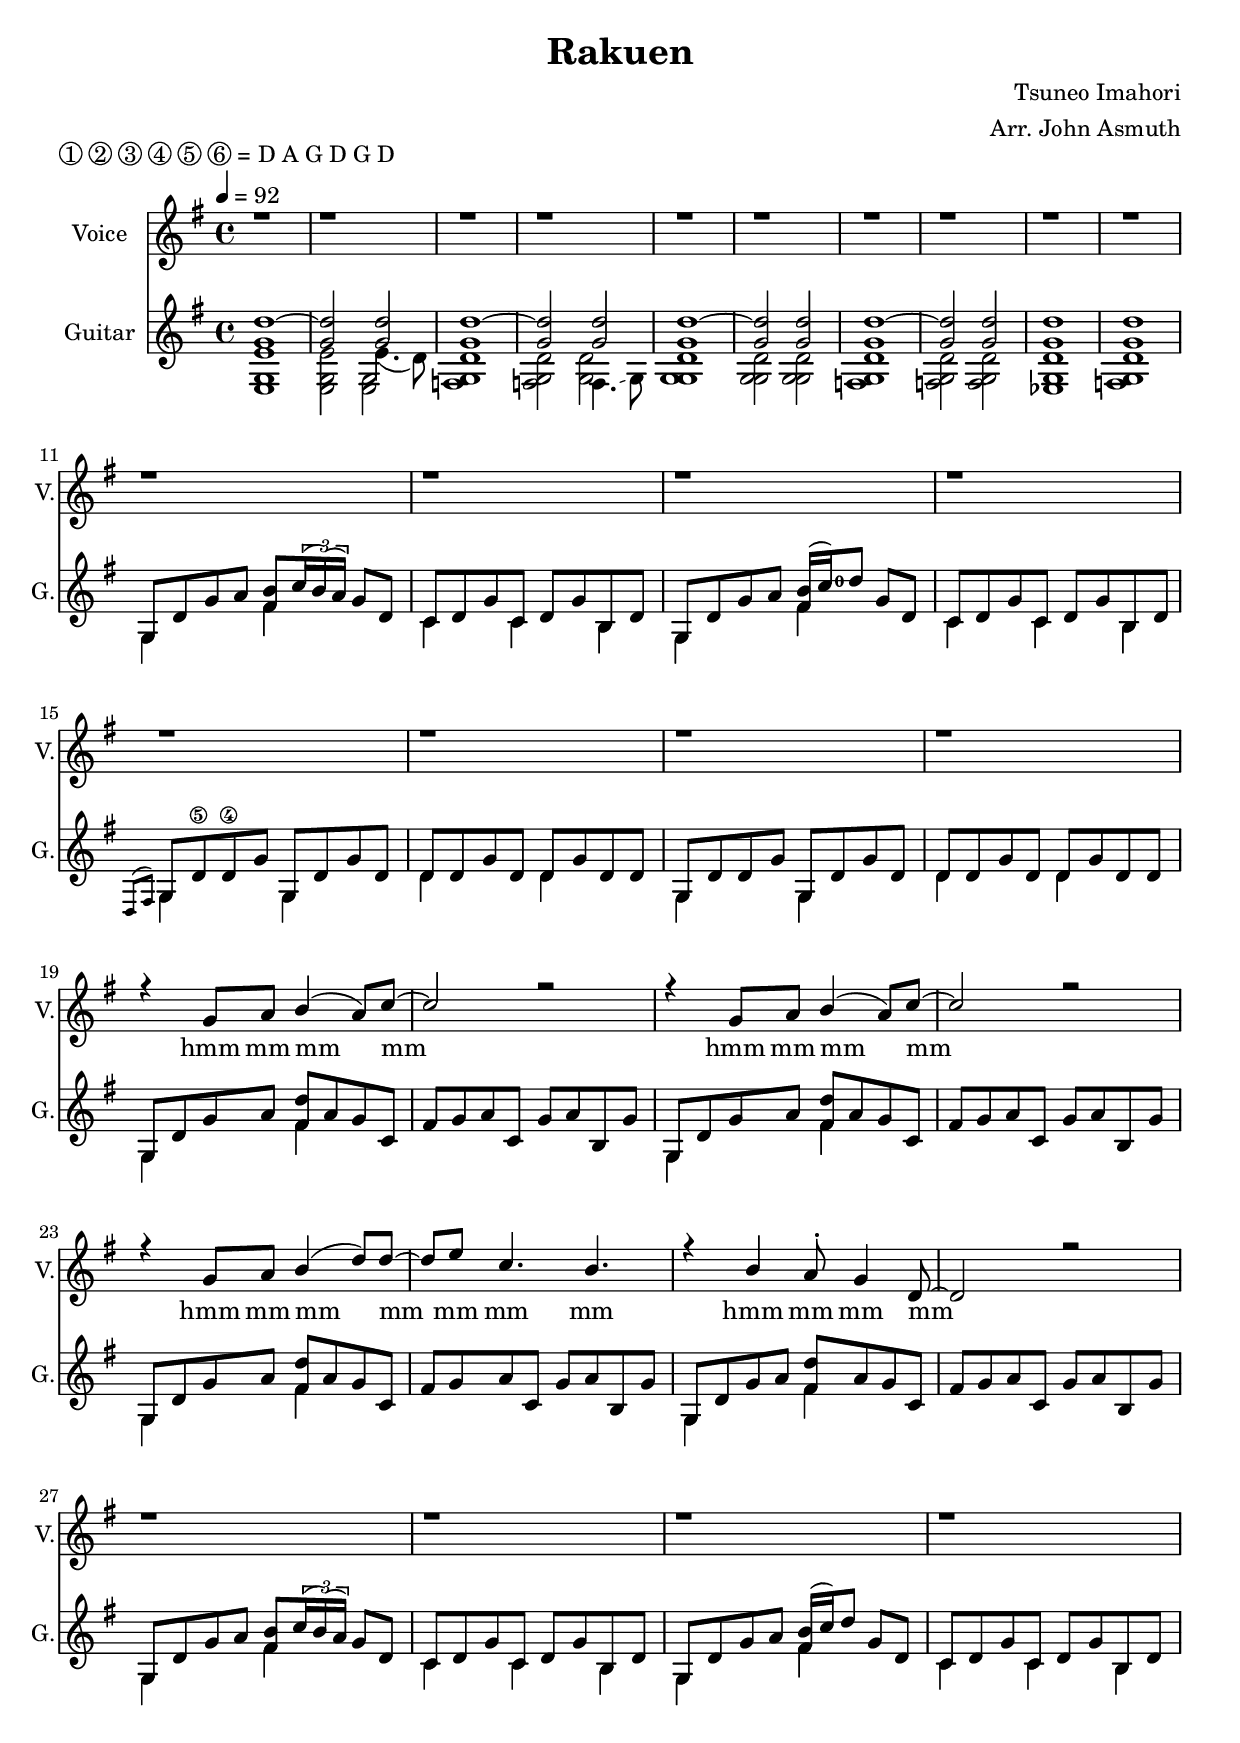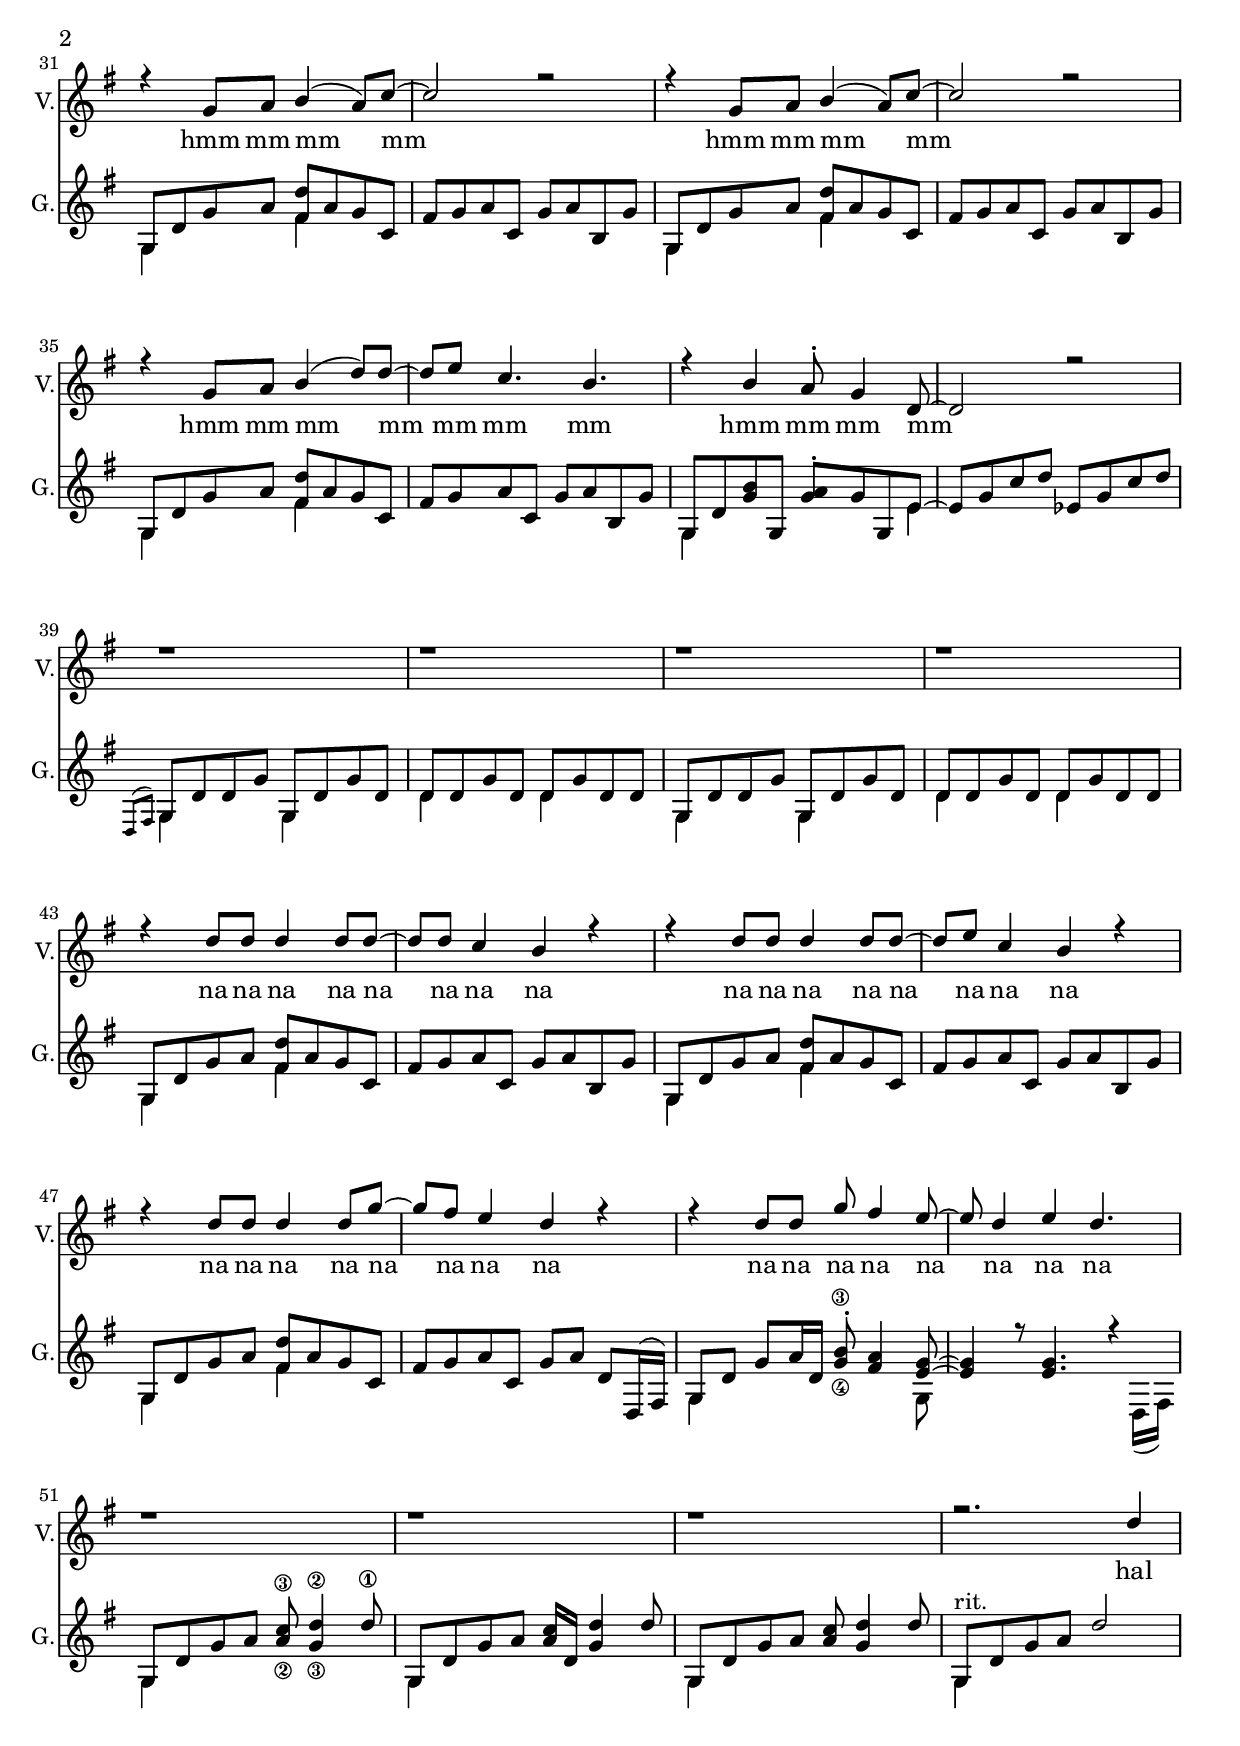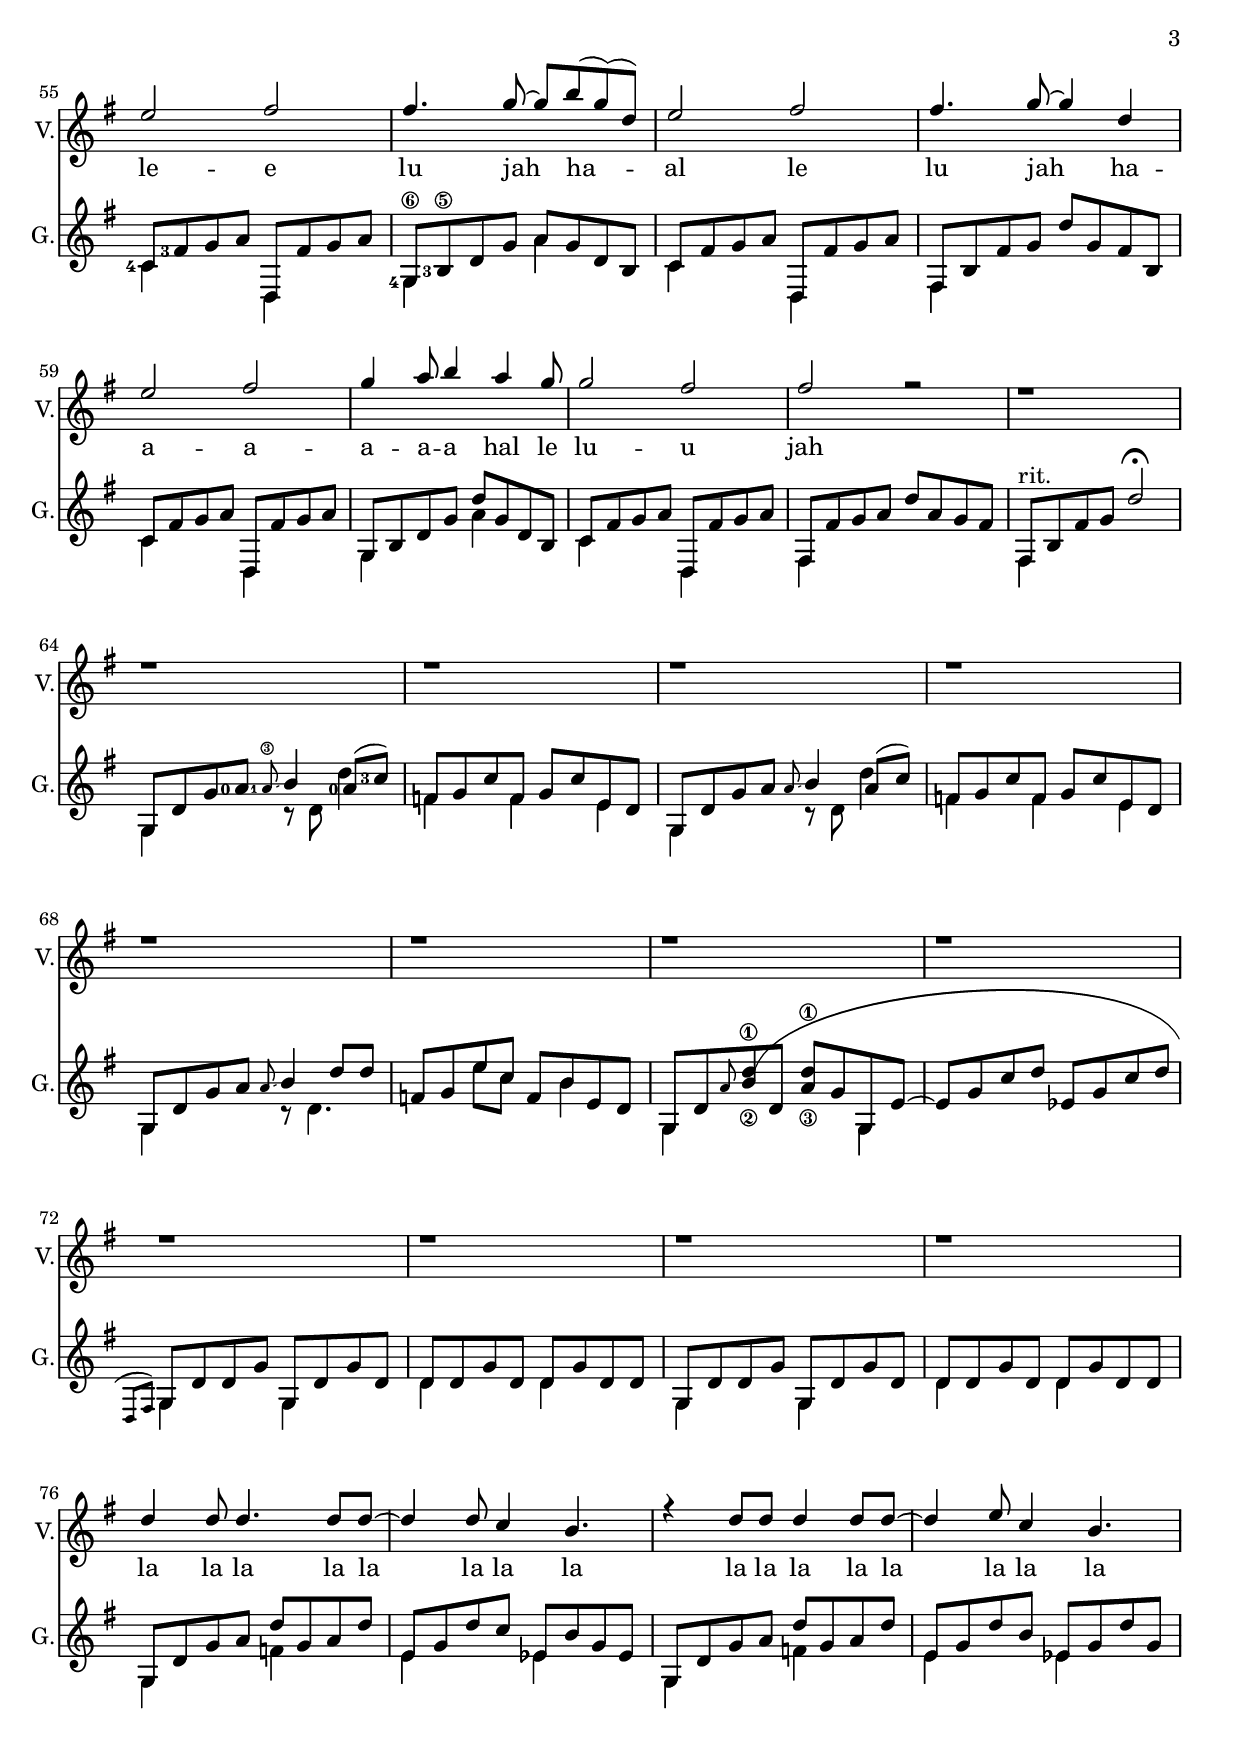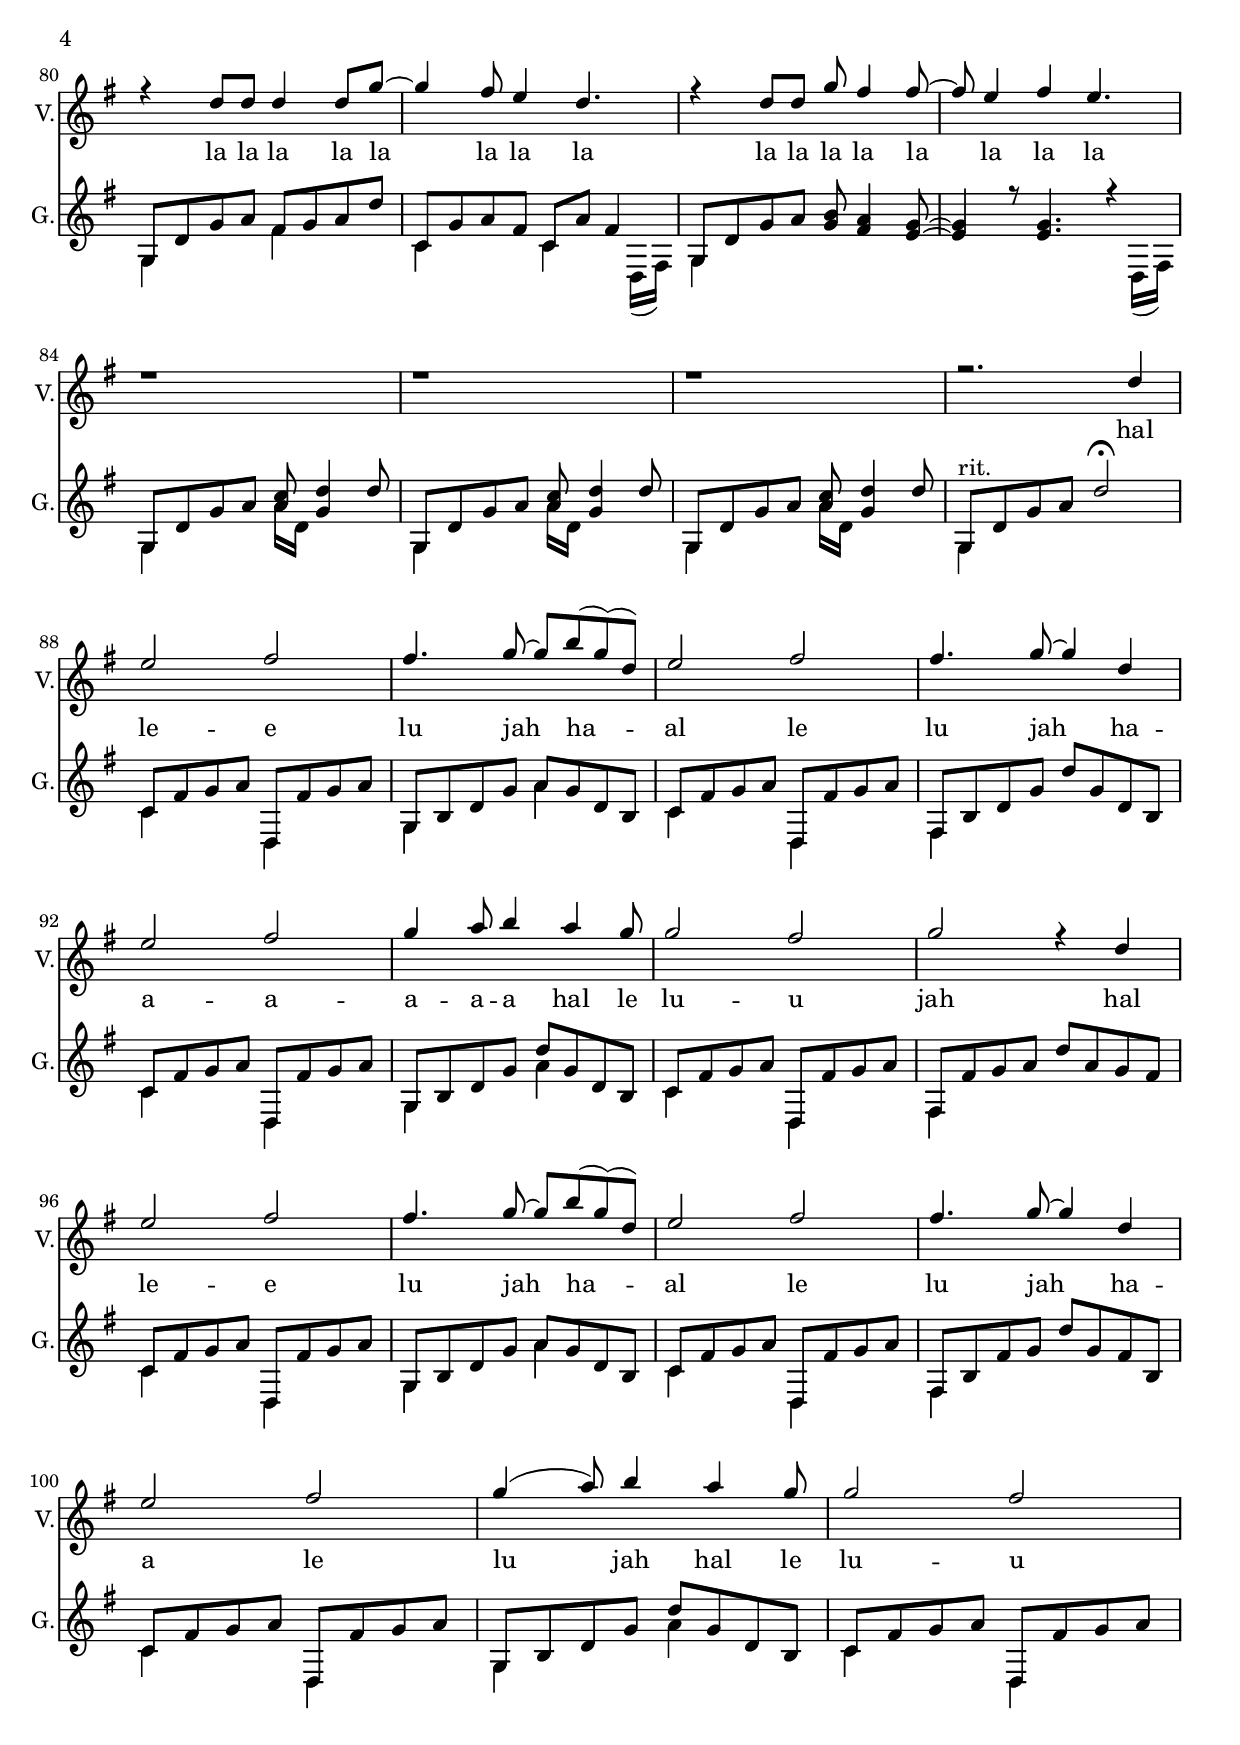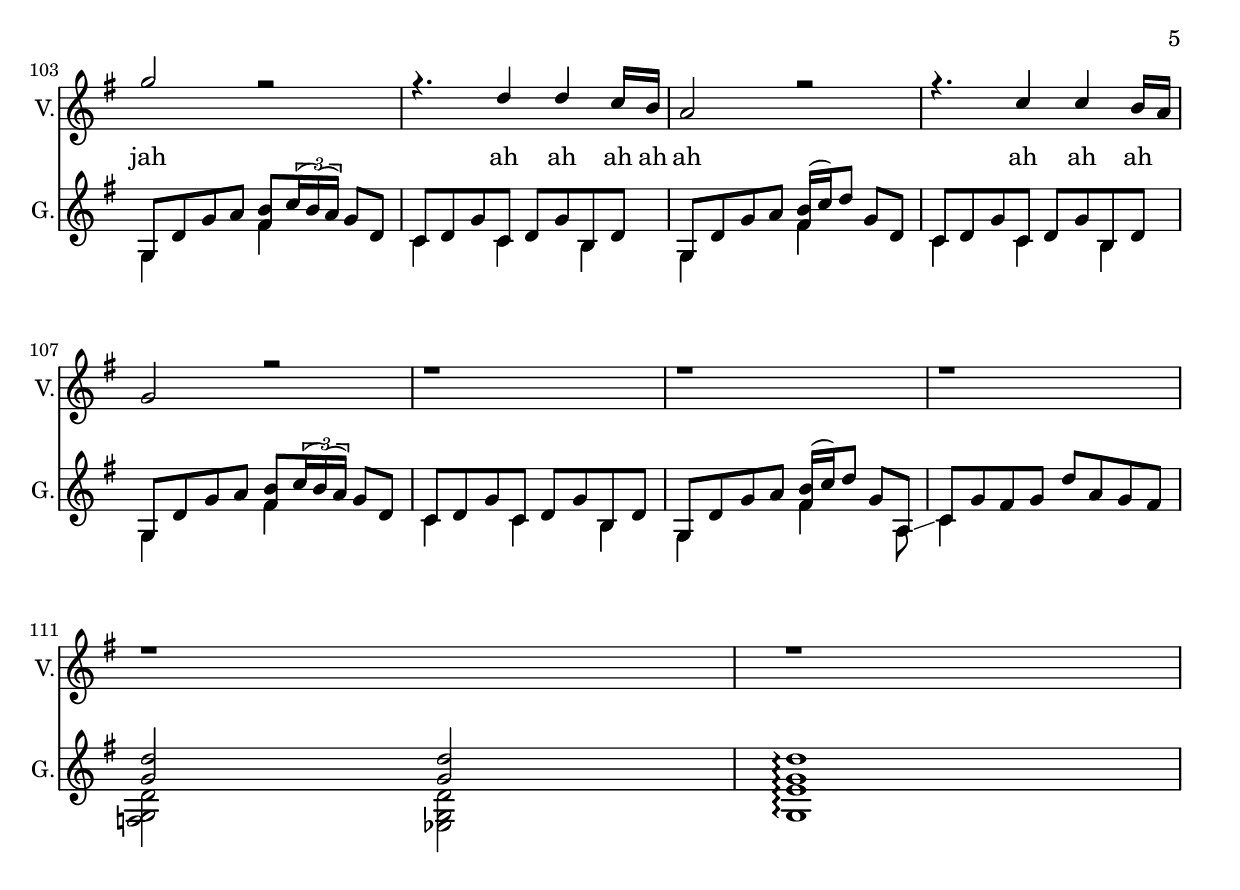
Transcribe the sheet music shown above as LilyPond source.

\version "2.18.2"
\header {
  title = "Rakuen"
  composer = "Tsuneo Imahori"
  arranger = "Arr. John Asmuth"
  piece = \markup { \line { \circle 1 \circle 2 \circle 3 \circle 4 \circle 5 \circle 6 "= D A G D G D" } }
  
}

\include "bbarred.ly"
#(define RH rightHandFinger)

\score {
<<

\new Staff \with {
  instrumentName = #"Voice"
  shortInstrumentName = #"V."

} {
  \tempo 4 = 92
  \key g \major
  \new Voice = "song" { \voiceOne
    r1 | r1 | r1 | r1 | r1 |
    r1 | r1 | r1 | r1 | r1 |
    
    r1 | r1 | r1 | r1 |
    r1 | r1 | r1 | r1 |
    
    r4 g'8 a' b'4 (a'8) c''8~ | c''2 r |
    r4 g'8 a' b'4 (a'8) c''8~ | c''2 r |
    r4 g'8 a' b'4 (d''8) d''8~ d''8 e''8 c''4. b' |
    r4 b'4 a'8\staccato g'4 d'8~ d'2 r2  |
    
    r1 | r1 | r1 | r1 |
    
    r4 g'8 a' b'4 (a'8) c''8~ | c''2 r |
    r4 g'8 a' b'4 (a'8) c''8~ | c''2 r |
    r4 g'8 a' b'4 (d''8) d''8~ d''8 e''8 c''4. b' |
    r4 b'4 a'8\staccato g'4 d'8~ d'2 r2  |
    
    r1 | r1 | r1 | r1 |
    
    r4 d''8 d'' d''4 d''8 d''8~ d''8 d'' c''4 b' r |
    r4 d''8 d'' d''4 d''8 d''8~ d''8 e'' c''4 b' r |
    r4 d''8 d'' d''4 d''8 g''8~ g''8 fis'' e''4 d'' r |
    r4 d''8 d'' g''8 fis''4 e''8~ e''8 d''4 e'' d''4. |
    
    r1 | r1 | r1 | r2. d''4 |
    e''2 fis'' | fis''4. g''8~ g'' b'' (g'') (d'') |
    e''2 fis'' | fis''4. g''8~ g''4 d'' |
    e''2 fis'' | g''4 a''8 b''4 a''4 g''8 |
    g''2 fis'' | fis'' r |
    r1 |
    
    r1 | r1 | r1| r1 |
    r1 | r1 | r1| r1 |
    r1 | r1 | r1| r1 |
    
    d''4 d''8 d''4. d''8 d''~ | d''4 d''8 c''4 b'4. |
    r4 d''8 d'' d''4 d''8 d''8~ | d''4 e''8 c''4 b'4. |
    r4 d''8 d'' d''4 d''8 g''8~ | g''4 fis''8 e''4 d''4. |
    r4 d''8 d'' g'' fis''4 fis''8~ | fis''8 e''4 fis'' e''4. |
    
    r1 | r1 | r1 | r2. d''4 |
    e''2 fis'' | fis''4. g''8~ g'' b'' (g'') (d'') |
    e''2 fis'' | fis''4. g''8~ g''4 d'' |
    e''2 fis'' | g''4 a''8 b''4 a''4 g''8 |
    g''2 fis'' | g'' r4 d''4 |
    e''2 fis'' | fis''4. g''8~ g'' b'' (g'') (d'') |
    e''2 fis'' | fis''4. g''8~ g''4 d'' |
    e''2 fis'' | g''4 (a''8) b''4 a''4 g''8 |
    g''2 fis'' | g'' r |
    
    r4. d''4 d''4 c''16 b' | a'2 r |
    r4. c''4 c''4 b'16 a' | g'2 r |
    
    r1 | r1 | r1 | r1 | r1 |
  }
}

\new Lyrics \with { alignAboveContext = "staff" } {
  \lyricsto "song" {
    hmm mm mm mm
    hmm mm mm mm
    hmm mm mm mm mm mm mm
    hmm mm mm mm
    
    hmm mm mm mm
    hmm mm mm mm
    hmm mm mm mm mm mm mm
    hmm mm mm mm
    
    na na na na na na na na
    na na na na na na na na
    na na na na na na na na
    na na na na na na na na
    
    hal le -- e lu jah ha -- al le lu jah
    ha -- a -- a -- a -- a -- a hal le lu -- u jah
    
    la la la la la la la la
    la la la la la la la la
    la la la la la la la la
    la la la la la la la la
    
    hal le -- e lu jah ha -- al le lu jah
    ha -- a -- a -- a -- a -- a hal le lu -- u jah
    hal le -- e lu jah ha -- al le lu jah
    ha -- a le lu jah hal le lu -- u jah
    
    ah ah ah ah
    ah ah ah ah
  }
}

\new Staff \with {
  instrumentName = #"Guitar"
  shortInstrumentName = #"G."
} {
  {
    \time 4/4
    \clef "treble"
   
    <<
      \new Voice { \voiceOne
        \set fingeringOrientations = #'(left)
        
        \key g \major
        
        <d''~ g' >1 | <d'' g' >2 <d'' g' >2 |
        <d''~ g' >1 | <d'' g' >2 <d'' g' >2 | 
        <d''~ g' >1 |  <d'' g'>2 <d'' g' >2 |
        <d''~ g' >1 |  <d'' g'>2 <d'' g' >2 |
        <d'' g' >1 |  <d'' g'>1 |
        \break
        
        g8 d' g' a' <b' fis'>8 \tuplet 3/2 { c''16 (b') (a') } g'8 d' | c'8 d' g' c' d' g' b d' |
        g8 d' g' a' <b' fis'>16 (c'') <d''-0>8 g'8 d' | c'8 d' g' c' d' g' b d' |
        \break
        \grace { d (fis) } g8 d'\5 d'\4 g' g8 d' g' d' | d'8 d' g' d' d' g' d' d' |
        g8 d' d' g' g8 d' g' d' | d'8 d' g' d' d' g' d' d' |
        \break
        
        g8 d' g' a' <d'' fis'> a' g' c' | fis' g' a' c' g' a' b g' |
        g8 d' g' a' <d'' fis'> a' g' c' | fis' g' a' c' g' a' b g' |
        \break
        g8 d' g' a' <d'' fis'> a' g' c' | fis' g' a' c' g' a' b g' |
        g8 d' g' a' <d'' fis'> a' g' c' | fis' g' a' c' g' a' b g' |
        \break
        
        g8 d' g' a' <b' fis'> \tuplet 3/2 { c''16 (b') (a') } g'8 d' | c' d' g' c' d' g' b d' |
        g8 d' g' a' <b' fis'>16 (c''16) d''8 g'8 d' | c' d' g' c' d' g' b d' |
        \break
        
        g8 d' g' a' <d'' fis'> a' g' c' | fis' g' a' c' g' a' b g' |
        g8 d' g' a' <d'' fis'> a' g' c' | fis' g' a' c' g' a' b g' |
        \break
        g8 d' g' a' <d'' fis'> a' g' c' | fis' g' a' c' g' a' b g' |
        g8 d' <b' g'> g <a' g'>\staccato g' g e'~ | e' g' c'' d'' ees' g' c'' d'' |
        \break
        
        \grace { d (fis) } g8 d' d' g' g8 d' g' d' | d'8 d' g' d' d' g' d' d' |
        g8 d' d' g' g8 d' g' d' | d'8 d' g' d' d' g' d' d' |
        \break
        
        g8 d' g' a' <d'' fis'> a' g' c' | fis' g' a' c' g' a' b g' |
        g8 d' g' a' <d'' fis'> a' g' c' | fis' g' a' c' g' a' b g' |
        \break
        g8 d' g' a' <d'' fis'> a' g' c' | fis' g' a' c' g' a' d' d16 (fis) |
        g8 d' g' a'16 d'16 <b'\3 g'\4>8 \staccato <a' fis'>4 <g' e'>8~ | <g' e'>4 r8 <g' e'>4. r4 |
        \break
        
        g8 d' g' a' <c''\3 a'\2> <d''\2 g'\3>4 d''8\1 | g8 d' g' a' <c'' a'>16 d' <d'' g'>4 d''8 |
        g8 d' g' a' <c'' a'> <d'' g'>4 d''8 | g8-\markup { "rit." } d' g' a' d''2 |
        
        \break
        
        <c'-4>8 <fis'-3> g' a' d fis' g' a' | <g-4> <b-3\5> d' g' a' g' d' b | 
        c'8 fis' g' a' d fis' g' a' | fis b fis' g' d'' g' fis' b | 
        c'8 fis' g' a' d fis' g' a' | g b d' g' d'' g' d' b | 
        c'8 fis' g' a' d fis' g' a' | fis fis' g' a' d'' a' g' fis' | 
        fis-\markup { "rit." } b fis' g' d''2 \fermata |
        \break
        
        g8 d' g' <a'-0> \grace <a'-1\3> \glissando b'4 <a'-0>8 (<c''-3>) |  f'8 g' c'' f' g' c'' e' d' |
        g8 d' g' a' \grace a' \glissando b'4 a'8 (c'') |  f'8 g' c'' f' g' c'' e' d' |
        \break
        g8 d' g' a' \grace a' \glissando b'4 d''8 d''8 | f'8 g' e'' c'' f' b' e' d' |
        g8 d' \grace a' <d''\1 (b')\2> d' <d''\1 a'\3> g' g e'~ | e' g' c'' d'' ees' g' c'' d'' |
        \break
        
        \grace { d (fis) }  g8 d' d' g' g8 d' g' d' | d'8 d' g' d' d' g' d' d' |
        g8 d' d' g' g8 d' g' d' | d'8 d' g' d' d' g' d' d' |
        \break
        
        g8 d' g' a' d'' g' a' d'' | e' g' d'' c'' es' b' g' es' |
        g8 d' g' a' d'' g' a' d'' | e' g' d'' b' es' g' d'' g' |
        \break
        g8 d' g' a' fis' g' a' d'' c' g' a' fis' c' a' fis'4 |
        g8 d' g' a' <b' g'> <a' fis'>4 <g' e'>8~ | <g' e'>4 r8 <g' e'>4. r4 |
        \break
        
        g8 d' g' a' <c'' a'>8 <d'' g'>4 d''8 | g8 d' g' a' <c'' a'>8 <d'' g'>4 d''8 |
        g8 d' g' a' <c'' a'>8 <d'' g'>4 d''8 | g8-\markup { "rit." } d' g' a' d''2 \fermata |
        \break
        
        c'8 fis' g' a' d fis' g' a' | g b d' g' a' g' d' b | 
        c'8 fis' g' a' d fis' g' a' | fis b d' g' d'' g' d' b |
        \break
        c'8 fis' g' a' d fis' g' a' | g b d' g' d'' g' d' b | 
        c'8 fis' g' a' d fis' g' a' | fis fis' g' a' d'' a' g' fis' |
        \break
        c'8 fis' g' a' d fis' g' a' | g b d' g' a' g' d' b | 
        c'8 fis' g' a' d fis' g' a' | fis b fis' g' d'' g' fis' b | 
        \break
        c'8 fis' g' a' d fis' g' a' | g b d' g' d'' g' d' b | 
        c'8 fis' g' a' d fis' g' a' |
        \break
        
        g8 d' g' a' <b' fis'>8 \tuplet 3/2 { c''16 (b') (a') } g'8 d' | c'8 d' g' c' d' g' b d' |
        g8 d' g' a' <b' fis'>16 (c'') d''8 g'8 d' | c'8 d' g' c' d' g' b d' |
        \break
        g8 d' g' a' <b' fis'>8 \tuplet 3/2 { c''16 (b') (a') } g'8 d' | c'8 d' g' c' d' g' b d' |
        g8 d' g' a' <b' fis'>16 (c'') d''8 g'8 a \glissando | c'8 g' fis' g' d'' a' g' fis' |
        
        \break
        
        <d'' g'>2 <d'' g'>2 | <d'' g' g e'>1 \arpeggio |
        
      }
      \new Voice { \voiceFour
        \set fingeringOrientations = #'(left)
        
        \key g \major
        
        <e' g e>1 | <e' g e>2 <g e>2 |
        <d' g f>1 | < d' g f>2 < d' g>2 | 
        < d' g g>1 |  < d' g g>2 < d' g g>2 |
        < d' g f>1 |  < d' g f>2 < d' g f>2 |
        < d' g ees>1 |  < d' g f>1 |
        
        g4 s fis' s | c'4 s8 c'4 s8 b4 |
        g4 s fis' s | c'4 s8 c'4 s8 b4 |
        g4 s g s | d'4 s d' s | 
        g4 s g s | d'4 s d' s | 
        
        g4 s fis' s | s1 |
        g4 s fis' s | s1 |
        g4 s fis' s | s1 |
        g4 s fis' s | s1 |
        
        g4 s fis' s | c'4 s8 c'4 s8 b4 |
        g4 s fis' s | c'4 s8 c'4 s8 b4 |
        
        g4 s fis' s | s1 |
        g4 s fis' s | s1 |
        g4 s fis' s | s1 |
        g4 s2 s8 e'4 s8 s2. |
        
        g4 s g s | d'4 s d' s | 
        g4 s g s | d'4 s d' s | 
        
        g4 s fis' s | s1 |
        g4 s fis' s | s1 |
        g4 s fis' s | s1 |
        g4 s2 s8 g8 | s2. s8  d16 (fis) |
        
        g4 s2. | g4 s2. | 
        g4 s2. | g4 s2. |
        
        c'4 s d s | g\6 s a' s |
        c' s d s | fis s2. |
        c'4 s d s | g s a' s |
        c' s d s | fis s2. |
        fis4 s2. |
        
        g4 s4 r8 d'8 d''4 | f'4 s8 f'4 s8 e'4 |
        g4 s4 r8 d'8 d''4 | f'4 s8 f'4 s8 e'4 |
        g4 s4 r8 d'4. | s4 e''8 c'' s8 b'4 s8 |
        g4 s2 g4 | s1 |
        
        g4 s g s | d'4 s d' s | 
        g4 s g s | d'4 s d' s | 
        
        g4 s f' s | e' s ees' s |
        g4 s f' s | e' s ees' s |
        g4 s fis' s | c' s c' s8  d16 (fis) |
        g4 s2. | s2 s4.  d16 (fis) |
        
        g4 s a'16[ d'] s4. | g4 s a'16[ d'] s4. |
        g4 s a'16[ d'] s4. | g4 s2. |
        
        c'4 s d s | g s a' s |
        c' s d s | fis s2. |
        c'4 s d s | g s a' s |
        c' s d s | fis s2. |
        c'4 s d s | g s a' s |
        c' s d s | fis s2. |
        c'4 s d s | g s a' s |
        c' s d s |
        
        g4 s fis' s | c'4 s8 c'4 s8 b4 |
        g4 s fis' s | c'4 s8 c'4 s8 b4 |
        g4 s fis' s | c'4 s8 c'4 s8 b4 |
        g4 s fis' s8 a8 | c'4 s2. |
        
        <d' g f>2 <d' g ees>2 |
      }
      \new Voice { \voiceTwo
        \set fingeringOrientations = #'(left)
        
        \key g \major
        
        s1 | s2 <e'>4. (<d'>8) |
        s1 | s2 <f>4. \glissando <g>8 |
        s1 | s1 | s1 | s1 | s1 | s1 |
        
        
      }
    >>
    
  }
}
>>

}